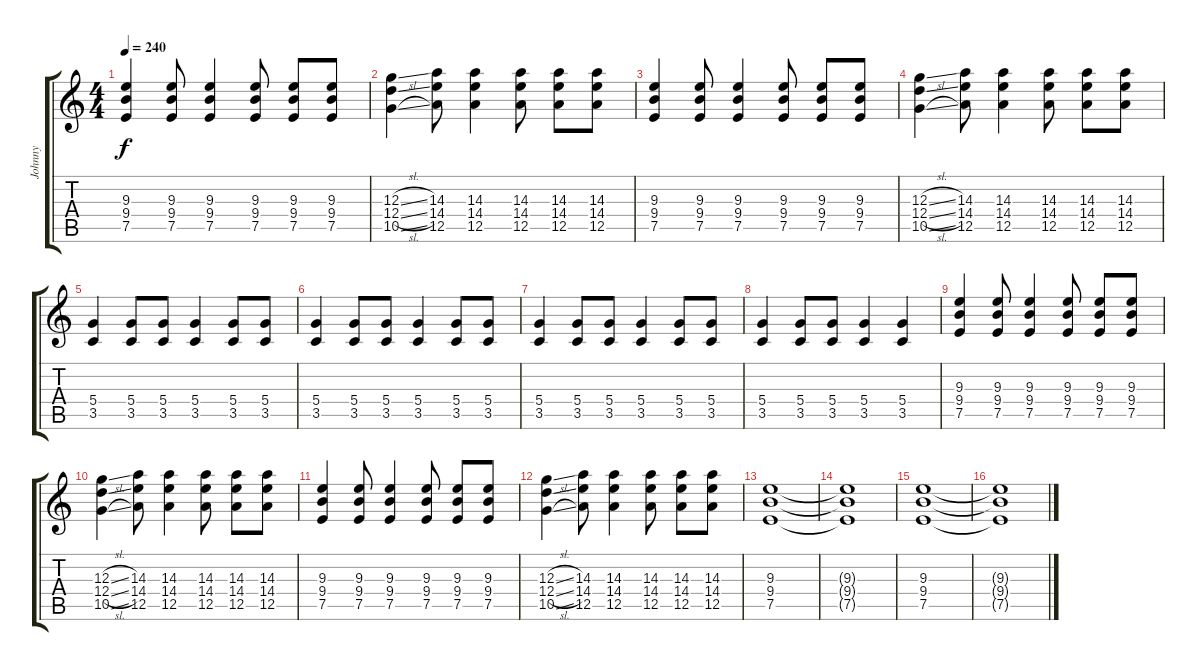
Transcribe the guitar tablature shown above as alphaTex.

\track ("Johnny" "Johnny") {instrument distortionguitar}
\staff {score tabs}
\tuning (E4 B3 G3 D3 A2 E2) {hide}
\ts (4 4)
\tempo 240
\clef g2
\ks c
(9.3 9.4 7.5).4{dy f} (9.3 9.4 7.5).8 (9.3 9.4 7.5).4 (9.3 9.4 7.5).8 (9.3 9.4 7.5).8 (9.3 9.4 7.5).8 |
(12.3{sl} 12.4{sl} 10.5{sl}).4 (14.3 14.4 12.5).8 (14.3 14.4 12.5).4 (14.3 14.4 12.5).8 (14.3 14.4 12.5).8 (14.3 14.4 12.5).8 |
(9.3 9.4 7.5).4 (9.3 9.4 7.5).8 (9.3 9.4 7.5).4 (9.3 9.4 7.5).8 (9.3 9.4 7.5).8 (9.3 9.4 7.5).8 |
(12.3{sl} 12.4{sl} 10.5{sl}).4 (14.3 14.4 12.5).8 (14.3 14.4 12.5).4 (14.3 14.4 12.5).8 (14.3 14.4 12.5).8 (14.3 14.4 12.5).8 |
(5.4 3.5).4 (5.4 3.5).8 (5.4 3.5).8 (5.4 3.5).4 (5.4 3.5).8 (5.4 3.5).8 |
(5.4 3.5).4 (5.4 3.5).8 (5.4 3.5).8 (5.4 3.5).4 (5.4 3.5).8 (5.4 3.5).8 |
(5.4 3.5).4 (5.4 3.5).8 (5.4 3.5).8 (5.4 3.5).4 (5.4 3.5).8 (5.4 3.5).8 |
(5.4 3.5).4 (5.4 3.5).8 (5.4 3.5).8 (5.4 3.5).4 (5.4 3.5).4 |
(9.3 9.4 7.5).4 (9.3 9.4 7.5).8 (9.3 9.4 7.5).4 (9.3 9.4 7.5).8 (9.3 9.4 7.5).8 (9.3 9.4 7.5).8 |
(12.3{sl} 12.4{sl} 10.5{sl}).4 (14.3 14.4 12.5).8 (14.3 14.4 12.5).4 (14.3 14.4 12.5).8 (14.3 14.4 12.5).8 (14.3 14.4 12.5).8 |
(9.3 9.4 7.5).4 (9.3 9.4 7.5).8 (9.3 9.4 7.5).4 (9.3 9.4 7.5).8 (9.3 9.4 7.5).8 (9.3 9.4 7.5).8 |
(12.3{sl} 12.4{sl} 10.5{sl}).4 (14.3 14.4 12.5).8 (14.3 14.4 12.5).4 (14.3 14.4 12.5).8 (14.3 14.4 12.5).8 (14.3 14.4 12.5).8 |
(9.3 9.4 7.5).1 |
(9.3{t} 9.4{t} 7.5{t}).1 |
(9.3 9.4 7.5).1 |
(9.3{t} 9.4{t} 7.5{t}).1
